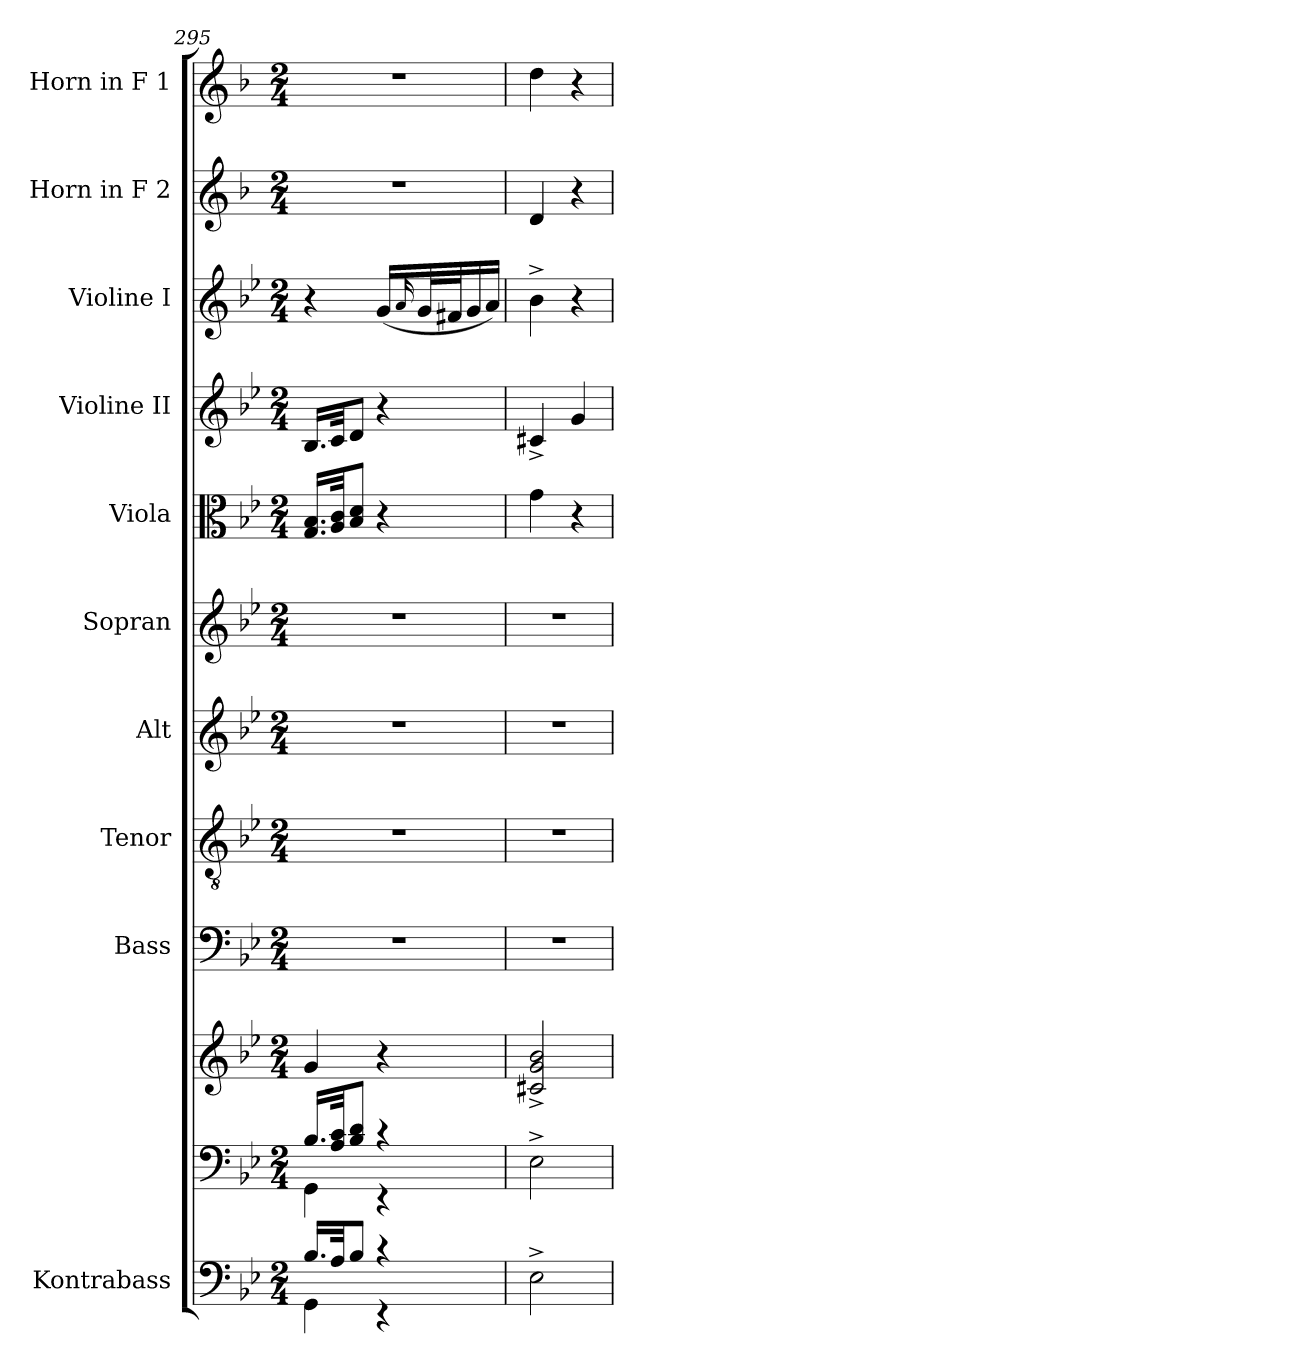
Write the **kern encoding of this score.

**kern	**kern	**kern	**kern	**kern	**kern	**kern	**kern	**kern	**kern	**kern	**kern
*part11	*part10	*part10	*part9	*part8	*part7	*part6	*part5	*part4	*part3	*part2	*part1
*staff12	*staff11	*staff10	*staff9	*staff8	*staff7	*staff6	*staff5	*staff4	*staff3	*staff2	*staff1
*I"Kontrabass	*	*	*I"Bass	*I"Tenor	*I"Alt	*I"Sopran	*I"Viola	*I"Violine II	*I"Violine I	*I"Horn in F 2	*I"Horn in F 1
*I'Kb.	*	*	*I'B.	*I'T.	*I'A.	*I'S.	*I'Vla.	*I'Vl. II	*I'Vl. I	*	*
*clefF4	*clefF4	*clefG2	*clefF4	*clefGv2	*clefG2	*clefG2	*clefC3	*clefG2	*clefG2	*clefG2	*clefG2
*ITrd7c12	*	*	*	*	*	*	*	*	*	*ITrd4c7	*ITrd4c7
*k[b-e-]	*k[b-e-]	*k[b-e-]	*k[b-e-]	*k[b-e-]	*k[b-e-]	*k[b-e-]	*k[b-e-]	*k[b-e-]	*k[b-e-]	*k[b-e-]	*k[b-e-]
*B-:	*B-:	*B-:	*B-:	*B-:	*B-:	*B-:	*B-:	*B-:	*B-:	*B-:	*B-:
*M2/4	*M2/4	*M2/4	*M2/4	*M2/4	*M2/4	*M2/4	*M2/4	*M2/4	*M2/4	*M2/4	*M2/4
=295	=295	=295	=295	=295	=295	=295	=295	=295	=295	=295	=295
*^	*^	*	*	*	*	*	*	*	*	*	*
16.BB-/LL	4GGG\	16.B-/LL	4GG\	4g/	2r	2r	2r	2r	16.G/ 16.B-/LL	16.B-/LL	4r	2r	2r
32AA/Jk	.	32A/ 32c/Jk	.	.	.	.	.	.	32A/ 32c/Jk	32c/Jk	.	.	.
8BB-/J	.	8B-/ 8d/J	.	.	.	.	.	.	8B-/ 8d/J	8d/J	.	.	.
4r	4r	4r	4r	4r	.	.	.	.	4r	4r	(<16g/LL	.	.
.	.	.	.	.	.	.	.	.	.	.	16qqa/	.	.
.	.	.	.	.	.	.	.	.	.	.	32g/L	.	.
.	.	.	.	.	.	.	.	.	.	.	32f#X/J	.	.
.	.	.	.	.	.	.	.	.	.	.	16g/	.	.
.	.	.	.	.	.	.	.	.	.	.	16a/JJ)	.	.
*v	*v	*	*	*	*	*	*	*	*	*	*	*	*
*	*v	*v	*	*	*	*	*	*	*	*	*	*
!!LO:PB:g=z
=296	=296	=296	=296	=296	=296	=296	=296	=296	=296	=296	=296
2EE-^>\	2E-^>\	2c#X/^< 2g/^< 2b-/^<	2r	2r	2r	2r	4g\	4c#X^</	4b-^>\	4G/	4g\
.	.	.	.	.	.	.	4r	4g/	4r	4r	4r
=	=	=	=	=	=	=	=	=	=	=	=
*-	*-	*-	*-	*-	*-	*-	*-	*-	*-	*-	*-
